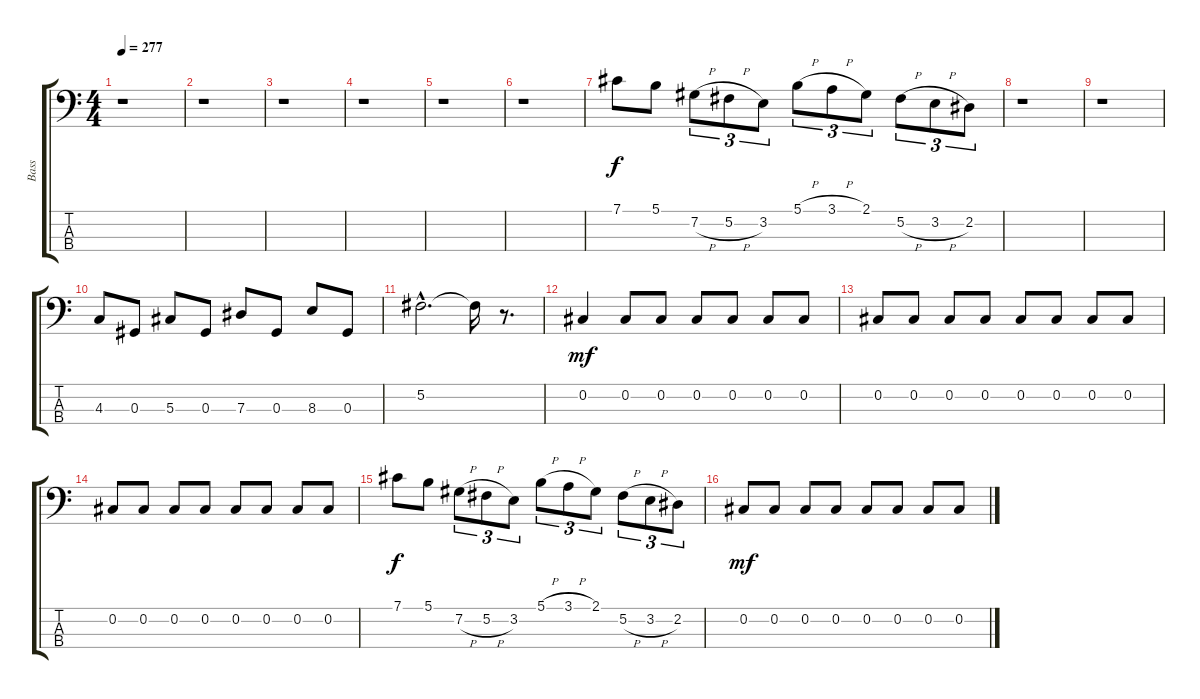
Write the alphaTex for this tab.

\track ("Bass" "Bass") {instrument electricbassfinger}
\staff {score tabs}
\tuning (Gb2 Db2 Ab1 Eb1) {hide}
\ts (4 4)
\tempo 277
\clef f4
\ks c
r.1{dy f instrument electricbassfinger} |
r.1 |
r.1 |
r.1 |
r.1 |
r.1 |
7.1.8 5.1.8 7.2{h}.8{tu (3 2)} 5.2{h}.8{tu (3 2)} 3.2.8{tu (3 2)} 5.1{h}.8{tu (3 2)} 3.1{h}.8{tu (3 2)} 2.1.8{tu (3 2)} 5.2{h}.8{tu (3 2)} 3.2{h}.8{tu (3 2)} 2.2.8{tu (3 2)} |
r.1 |
r.1 |
4.3.8 0.3.8 5.3.8 0.3.8 7.3.8 0.3.8 8.3.8 0.3.8 |
5.2{hac}.2{d} 5.2{t}.16 r.8{d} |
0.2.4{dy mf} 0.2.8 0.2.8 0.2.8 0.2.8 0.2.8 0.2.8 |
0.2.8 0.2.8 0.2.8 0.2.8 0.2.8 0.2.8 0.2.8 0.2.8 |
0.2.8 0.2.8 0.2.8 0.2.8 0.2.8 0.2.8 0.2.8 0.2.8 |
7.1.8{dy f} 5.1.8 7.2{h}.8{tu (3 2)} 5.2{h}.8{tu (3 2)} 3.2.8{tu (3 2)} 5.1{h}.8{tu (3 2)} 3.1{h}.8{tu (3 2)} 2.1.8{tu (3 2)} 5.2{h}.8{tu (3 2)} 3.2{h}.8{tu (3 2)} 2.2.8{tu (3 2)} |
0.2.8{dy mf} 0.2.8 0.2.8 0.2.8 0.2.8 0.2.8 0.2.8 0.2.8
